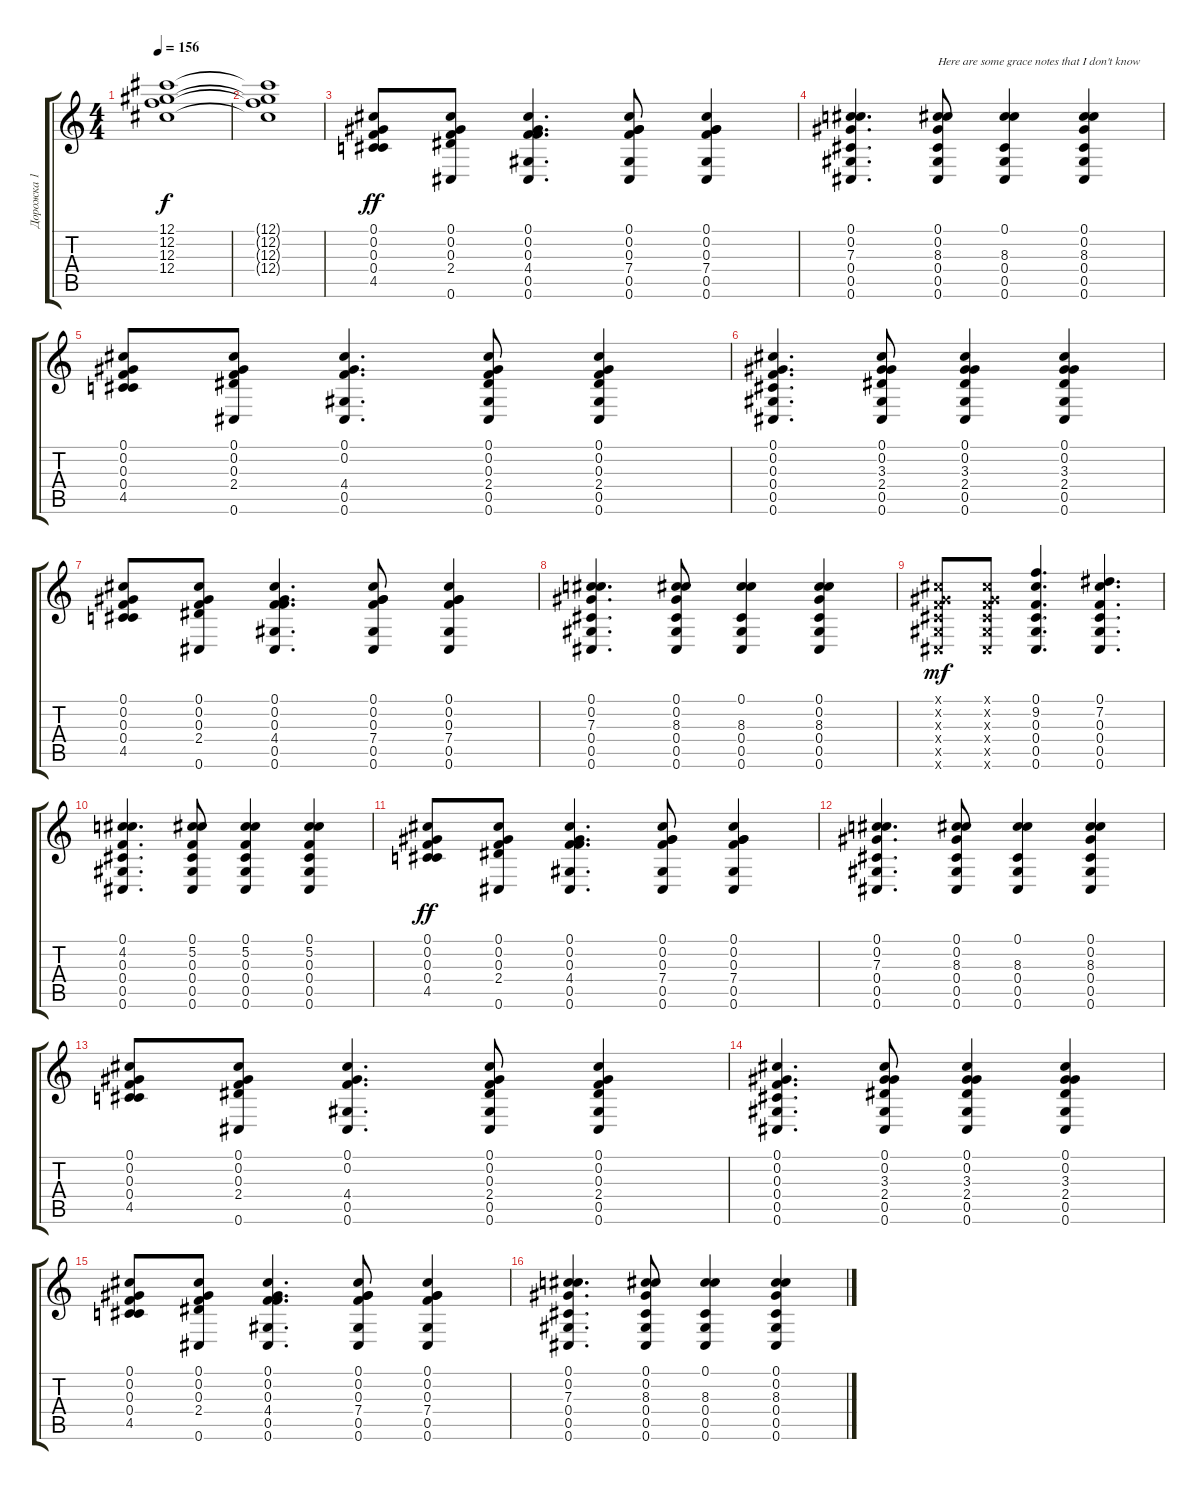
\track ("Дорожка 1" "Дорожка 1") {instrument acousticguitarsteel}
\staff {score tabs}
\tuning (Db4 Ab3 F3 Db3 Ab2 Db2) {hide}
\ts (4 4)
\tempo 156
\clef g2
\ks c
(12.1{t} 12.2{t} 12.3{t} 12.4{t}).1{dy f} |
(12.1{t} 12.2{t} 12.3{t} 12.4{t}).1 |
(0.1 0.2 0.3 0.4 4.5).8{dy ff volume 10} (0.1 0.2 0.3 2.4 0.6).8 (0.1 0.2 0.3 4.4 0.5 0.6).4{d} (0.1 0.2 0.3 7.4 0.5 0.6).8 (0.1 0.2 0.3 7.4 0.5 0.6).4 |
(0.1 0.2 7.3 0.4 0.5 0.6).4{d} (0.1 0.2 8.3 0.4 0.5 0.6).8{txt "Here are some grace notes that I don't know"} (0.1 8.3 0.4 0.5 0.6).4 (0.1 0.2 8.3 0.4 0.5 0.6).4 |
(0.1 0.2 0.3 0.4 4.5).8 (0.1 0.2 0.3 2.4 0.6).8 (0.1 0.2 4.4 0.5 0.6).4{d} (0.1 0.2 0.3 2.4 0.5 0.6).8 (0.1 0.2 0.3 2.4 0.5 0.6).4 |
(0.1 0.2 0.3 0.4 0.5 0.6).4{d} (0.1 0.2 3.3 2.4 0.5 0.6).8 (0.1 0.2 3.3 2.4 0.5 0.6).4 (0.1 0.2 3.3 2.4 0.5 0.6).4 |
(0.1 0.2 0.3 0.4 4.5).8 (0.1 0.2 0.3 2.4 0.6).8 (0.1 0.2 0.3 4.4 0.5 0.6).4{d} (0.1 0.2 0.3 7.4 0.5 0.6).8 (0.1 0.2 0.3 7.4 0.5 0.6).4 |
(0.1 0.2 7.3 0.4 0.5 0.6).4{d} (0.1 0.2 8.3 0.4 0.5 0.6).8 (0.1 8.3 0.4 0.5 0.6).4 (0.1 0.2 8.3 0.4 0.5 0.6).4 |
(0.1{x} 0.2{x} 0.3{x} 0.4{x} 0.5{x} 0.6{x}).8{dy mf} (0.1{x} 0.2{x} 0.3{x} 0.4{x} 0.5{x} 0.6{x}).8 (0.1 9.2 0.3 0.4 0.5 0.6).4{d} (0.1 7.2 0.3 0.4 0.5 0.6).4{d} |
(0.1 4.2 0.3 0.4 0.5 0.6).4{d} (0.1 5.2 0.3 0.4 0.5 0.6).8 (0.1 5.2 0.3 0.4 0.5 0.6).4 (0.1 5.2 0.3 0.4 0.5 0.6).4 |
(0.1 0.2 0.3 0.4 4.5).8{dy ff} (0.1 0.2 0.3 2.4 0.6).8 (0.1 0.2 0.3 4.4 0.5 0.6).4{d} (0.1 0.2 0.3 7.4 0.5 0.6).8 (0.1 0.2 0.3 7.4 0.5 0.6).4 |
(0.1 0.2 7.3 0.4 0.5 0.6).4{d} (0.1 0.2 8.3 0.4 0.5 0.6).8 (0.1 8.3 0.4 0.5 0.6).4 (0.1 0.2 8.3 0.4 0.5 0.6).4 |
(0.1 0.2 0.3 0.4 4.5).8 (0.1 0.2 0.3 2.4 0.6).8 (0.1 0.2 4.4 0.5 0.6).4{d} (0.1 0.2 0.3 2.4 0.5 0.6).8 (0.1 0.2 0.3 2.4 0.5 0.6).4 |
(0.1 0.2 0.3 0.4 0.5 0.6).4{d} (0.1 0.2 3.3 2.4 0.5 0.6).8 (0.1 0.2 3.3 2.4 0.5 0.6).4 (0.1 0.2 3.3 2.4 0.5 0.6).4 |
(0.1 0.2 0.3 0.4 4.5).8 (0.1 0.2 0.3 2.4 0.6).8 (0.1 0.2 0.3 4.4 0.5 0.6).4{d} (0.1 0.2 0.3 7.4 0.5 0.6).8 (0.1 0.2 0.3 7.4 0.5 0.6).4 |
(0.1 0.2 7.3 0.4 0.5 0.6).4{d} (0.1 0.2 8.3 0.4 0.5 0.6).8 (0.1 8.3 0.4 0.5 0.6).4 (0.1 0.2 8.3 0.4 0.5 0.6).4
